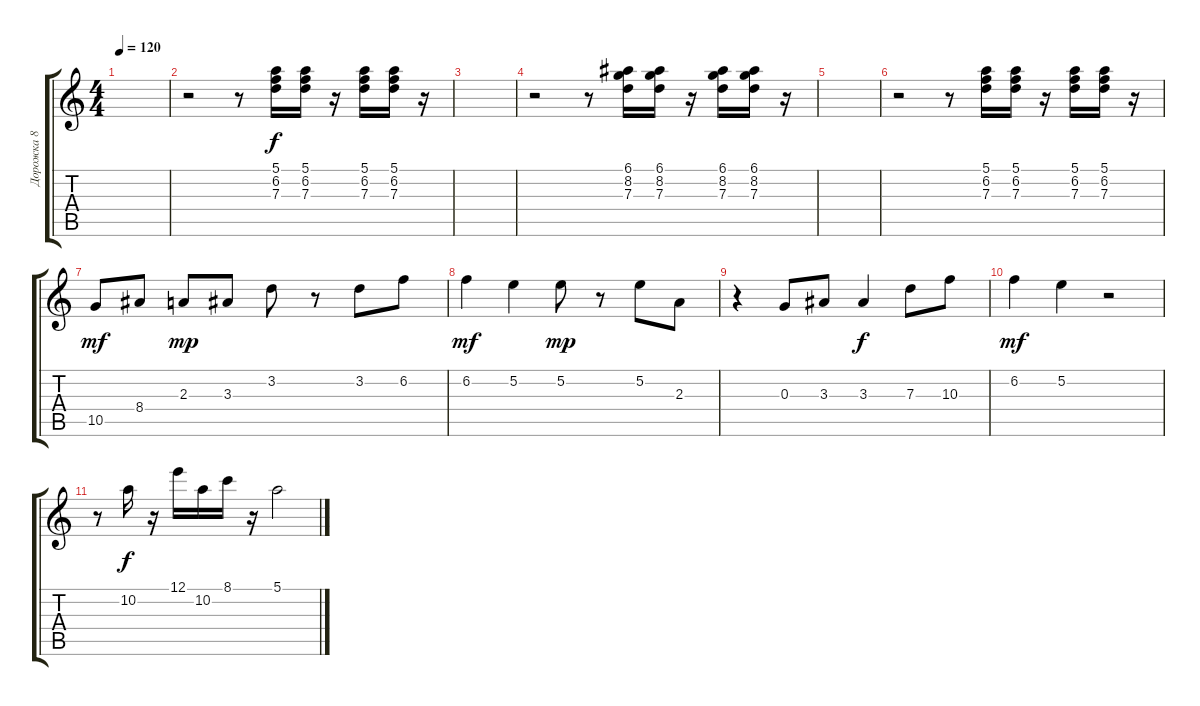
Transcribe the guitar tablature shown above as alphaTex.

\track ("Дорожка 8" "Дорожка 8") {instrument electricguitarjazz}
\staff {score tabs}
\tuning (E4 B3 G3 D3 A2 E2) {hide}
\ts (4 4)
\tempo 120
\clef g2
\ks c
|
r.2 r.8 (5.1 6.2 7.3).16 (5.1 6.2 7.3).16 r.16 (5.1 6.2 7.3).16 (5.1 6.2 7.3).16 r.16 |
|
r.2 r.8 (6.1 8.2 7.3).16 (6.1 8.2 7.3).16 r.16 (6.1 8.2 7.3).16 (6.1 8.2 7.3).16 r.16 |
|
r.2 r.8 (5.1 6.2 7.3).16 (5.1 6.2 7.3).16 r.16 (5.1 6.2 7.3).16 (5.1 6.2 7.3).16 r.16 |
10.5.8{dy mf instrument brasssection} 8.4.8 2.3.8{dy mp} 3.3.8 3.2.8 r.8 3.2.8 6.2.8 |
6.2.4{dy mf} 5.2.4 5.2.8{dy mp} r.8 5.2.8 2.3.8 |
r.4{instrument brasssection} 0.3.8 3.3.8 3.3.4{dy f} 7.3.8 10.3.8 |
6.2.4{dy mf} 5.2.4 r.2 |
r.8 10.2.16{dy f} r.16 12.1.16 10.2.16 8.1.16 r.16 5.1.2
